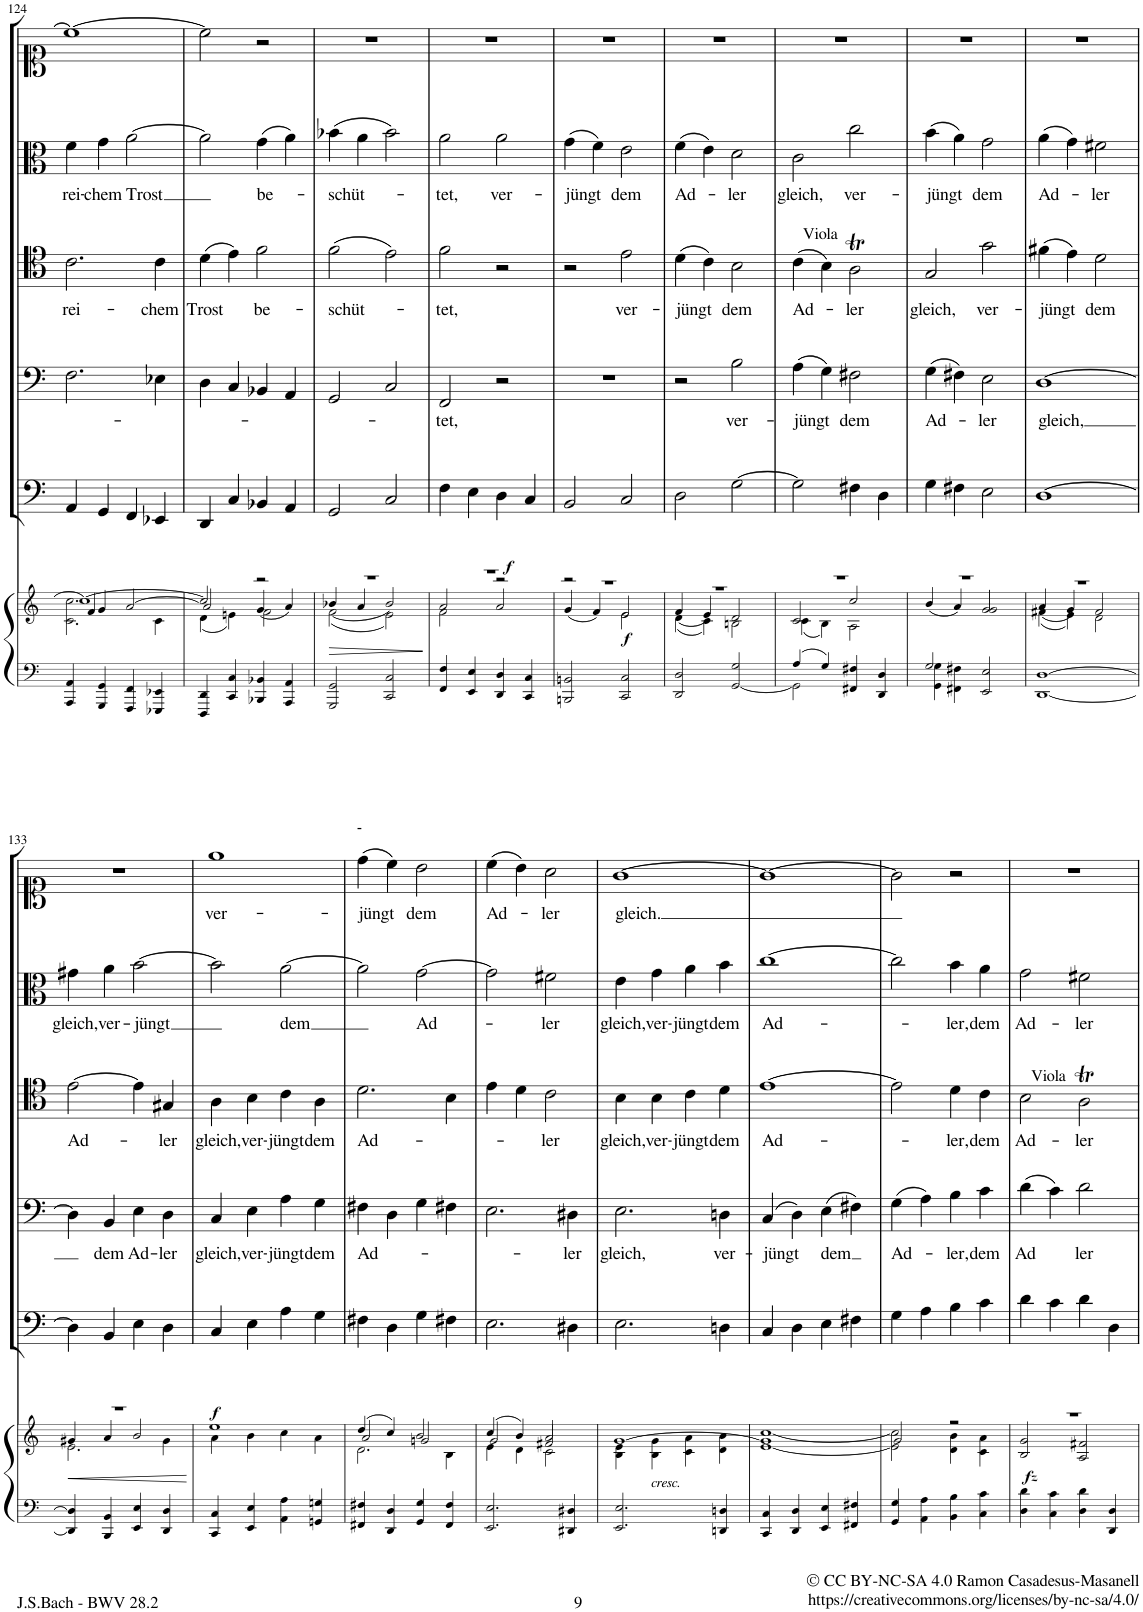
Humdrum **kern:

**kern	**kern	**dynam	**kern	**kern	**text	**kern	**text	**kern	**text	**kern	**text
*part6	*part6	*part6	*part5	*part4	*part4	*part3	*part3	*part2	*part2	*part1	*part1
*staff7	*staff6	*staff6/7	*staff5	*staff4	*staff4	*staff3	*staff3	*staff2	*staff2	*staff1	*staff1
*I"Piano reduction	*	*	*I"Continuo	*I"Basso. Trombone III. col Basso.	*	*I"Tenore.  Trombone II. Viola. Taille col Tenore.	*	*I"Alto. Trombone I.VioIino II. Oboe II. coll'Alto	*	*I"Soprano. Cornetto.Violino I. Oboe I. col Soprano	*
*I'Pno	*	*	*	*	*	*	*	*	*	*	*
!!LO:PB:g=z
*clefF4	*clefG2	*	*clefF4	*clefF4	*	*clefC4	*	*clefC3	*	*clefC1	*
*k[]	*k[]	*	*k[]	*k[]	*	*k[]	*	*k[]	*	*k[]	*
*M2/2	*M2/2	*	*M2/2	*M2/2	*	*M2/2	*	*M2/2	*	*M2/2	*
*met(c|)	*met(c|)	*	*met(c|)	*met(c|)	*	*met(c|)	*	*met(c|)	*	*met(c|)	*
=124	=124	=124	=124	=124	=124	=124	=124	=124	=124	=124	=124
*	*^	*	*	*	*	*	*	*	*	*	*
*	*	*^	*	*	*	*	*	*	*	*	*	*
!	!	!	!	!	!	!	!	!	!LO:LY:b	!	!LO:LY:b	!	!
4AAA/ 4AA/	1cc_	2.c\ 2.cc\	4f/	.	4AA/	2.F\	.	2.c\	rei-	4f\	rei-	1cc_	.
!	!	!	!	!	!	!	!	!	!	!	!LO:LY:b	!	!
4GGG/ 4GG/	.	.	4g/	.	4GG/	.	.	.	.	4g\	-chem	.	.
!	!	!	!	!	!	!	!	!	!	!	!LO:LY:b	!	!
4FFF/ 4FF/	.	.	[2a/	.	4FF/	.	.	.	.	[2a\	Trost	.	.
!	!	!	!	!	!	!	!	!	!LO:LY:b	!	!	!	!
4EEE-X/ 4EE-X/	.	4c\	.	.	4EE-X/	4E-X\	.	4c\	-chem	.	.	.	.
=125	=125	=125	=125	=125	=125	=125	=125	=125	=125	=125	=125	=125	=125
!	!	!	!	!	!	!	!	!	!LO:LY:b	!	!	!	!
4DDD/ 4DD/	2cc/]	(4d\	2a/]	.	4DD/	4D\	.	(4d\	Trost	2a\]	.	2cc\]	.
4CC/ 4C/	.	4en\)	.	.	4C/	4C/	.	4e\)	.	.	.	.	.
!	!	!	!	!	!	!	!	!	!LO:LY:b	!	!LO:LY:b	!	!
4BBB-X/ 4BB-X/	2r	2f\	(4g/	.	4BB-X/	4BB-X/	.	2f\	be-	(4g\	be-	2r	.
4AAA/ 4AA/	.	.	4a/)	.	4AA/	4AA/	.	.	.	4a\)	.	.	.
=126	=126	=126	=126	=126	=126	=126	=126	=126	=126	=126	=126	=126	=126
!	!	!	!	!LO:HP:b	!	!	!	!	!LO:LY:b	!	!LO:LY:b	!	!
2GGG/ 2GG/	1r	(2f\	(4b-X/	>	2GG/	2GG/	.	(2f\	-schüt-	(4b-X\	-schüt-	1r	.
.	.	.	4a/	.	.	.	.	.	.	4a\	.	.	.
2CC/ 2C/	.	2e\)	2b-/)	.	2C/	2C/	.	2e\)	.	2b-\)	.	.	.
=127	=127	=127	=127	=127	=127	=127	=127	=127	=127	=127	=127	=127	=127
!	!	!	!	!	!	!	!LO:LY:b	!	!LO:LY:b	!	!LO:LY:b	!	!
4FF/ 4F/	1r	2f\	2a/	.	4F\	2FF/	-tet,	2f\	-tet,	2a\	tet,	1r	.
4EE/ 4E/	.	.	.	.	4E\	.	.	.	.	.	.	.	.
!	!	!	!	!LO:DY:a	!	!	!	!	!	!	!LO:LY:b	!	!
4DD/ 4D/	.	2r	2a/	f	4D\	2r	.	2r	.	2a\	ver-	.	.
4CC/ 4C/	.	.	.	.	4C/	.	.	.	.	.	.	.	.
=128	=128	=128	=128	=128	=128	=128	=128	=128	=128	=128	=128	=128	=128
!	!	!	!	!	!	!	!	!	!	!	!LO:LY:b	!	!
2BBBn/ 2BBn/	1r	2r	(4g/	.	2BB/	1r	.	2r	.	(4g\	-jüngt	1r	.
.	.	.	4f/)	.	.	.	.	.	.	4f\)	.	.	.
!	!	!	!	!LO:DY:b	!	!	!	!	!LO:LY:b	!	!LO:LY:b	!	!
2CC/ 2C/	.	2e\	2e/	f	2C/	.	.	2e\	ver-	2e\	dem	.	.
=129	=129	=129	=129	=129	=129	=129	=129	=129	=129	=129	=129	=129	=129
!	!	!	!	!	!	!	!	!	!LO:LY:b	!	!LO:LY:b	!	!
2DD/ 2D/	1r	(4d\	(4f/	.	2D\	2r	.	(4d\	-jüngt	(4f\	Ad-	1r	.
.	.	4c\)	4e/)	.	.	.	.	4c\)	.	4e\)	.	.	.
!	!	!	!	!	!	!	!LO:LY:b	!	!LO:LY:b	!	!LO:LY:b	!	!
[<2GG/ 2G/	.	2Bn\	2d/	.	[2G\	2B\	ver-	2B\	dem	2d\	-ler	.	.
=130	=130	=130	=130	=130	=130	=130	=130	=130	=130	=130	=130	=130	=130
*^	*	*	*	*	*	*	*	*	*	*	*	*	*
!	!	!	!	!	!	!	!	!LO:LY:b	!	!LO:LY:b	!	!LO:LY:b	!	!
4A/	2GG\]	1r	(4c\	2c/	.	2G\]	(4A\	-jüngt	(4c\	Ad-	2c\	gleich,	1r	.
4G/	.	.	4B\)	.	.	.	4G\)	.	4B\)	.	.	.	.	.
!	!	!	!	!	!	!	!	!	!LO:TX:a:t=Viola	!	!	!	!	!
!	!	!	!	!	!	!	!	!LO:LY:b	!	!LO:LY:b	!	!LO:LY:b	!	!
2ryy	4FF#X/ 4F#X/	.	2A\	2cc/	.	4F#X\	2F#X\	dem	2AT\	ler	2cc\	ver-	.	.
.	4DD/ 4D/	.	.	.	.	4D\	.	.	.	.	.	.	.	.
=131	=131	=131	=131	=131	=131	=131	=131	=131	=131	=131	=131	=131	=131	=131
!	!	!	!	!	!	!	!	!LO:LY:b	!	!LO:LY:b	!	!LO:LY:b	!	!
2G/	4GG\ 4G\	1r	(4b/	2ryy	.	4G\	(4G\	Ad-	2G/	gleich,	(4b\	-jüngt	1r	.
.	4FF#X\ 4F#X\	.	4a/)	.	.	4F#X\	4F#X\)	.	.	.	4a\)	.	.	.
!	!	!	!	!	!	!	!	!LO:LY:b	!	!LO:LY:b	!	!LO:LY:b	!	!
2ryy	2EE/ 2E/	.	2g/	2g/	.	2E\	2E\	ler	2g\	ver-	2g\	dem	.	.
=132	=132	=132	=132	=132	=132	=132	=132	=132	=132	=132	=132	=132	=132	=132
!	!	!	!	!	!	!	!	!LO:LY:b	!	!LO:LY:b	!	!LO:LY:b	!	!
*v	*v	*	*	*	*	*	*	*	*	*	*	*	*	*
[1DD [1D	1r	(4f#X\	(4a/	.	[1D	[1D	gleich,	(4f#X\	-jüngt	(4a\	Ad-	1r	.
.	.	4e\)	4g/)	.	.	.	.	4e\)	.	4g\)	.	.	.
!	!	!	!	!	!	!	!	!	!LO:LY:b	!	!LO:LY:b	!	!
.	.	2d\	2f#/	.	.	.	.	2d\	dem	2f#X\	ler	.	.
!!LO:LB:g=z
=133	=133	=133	=133	=133	=133	=133	=133	=133	=133	=133	=133	=133	=133
!	!	!	!	!	!	!	!	!	!LO:LY:b	!	!LO:LY:b	!	!
4DD/] 4D/]	1r	2.e\	4g#X/	.	4D\]	4D\]	.	[2e\	Ad-	4g#X\	gleich,	1r	.
!	!	!	!	!	!	!	!LO:LY:b	!	!	!	!LO:LY:b	!	!
4BBB/ 4BB/	.	.	4a/	.	4BB/	4BB/	dem	.	.	4a\	ver-	.	.
!	!	!	!	!	!	!	!LO:LY:b	!	!	!	!LO:LY:b	!	!
4EE/ 4E/	.	.	2b/	.	4E\	4E\	Ad-	4e\]	.	[2b\	-jüngt	.	.
!	!	!	!	!	!	!	!LO:LY:b	!	!LO:LY:b	!	!	!	!
4DD/ 4D/	.	4g#\	.	.	4D\	4D\	-ler	4G#X/	-ler	.	.	.	.
*	*v	*v	*v	*	*	*	*	*	*	*	*	*	*
.	.	]	.	.	.	.	.	.	.	.	.
=134	=134	=134	=134	=134	=134	=134	=134	=134	=134	=134	=134
*	*^	*	*	*	*	*	*	*	*	*	*
!	!	!	!LO:DY:a	!	!	!LO:LY:b	!	!LO:LY:b	!	!	!	!LO:LY:b
4CC/ 4C/	1ee	4a\	f	4C/	4C/	gleich,	4A\	gleich,	2b\]	.	1ee	ver-
!	!	!	!	!	!	!LO:LY:b	!	!LO:LY:b	!	!	!	!
4EE/ 4E/	.	4b\	.	4E\	4E\	ver-	4B\	ver-	.	.	.	.
!	!	!	!	!	!	!LO:LY:b	!	!LO:LY:b	!	!LO:LY:b	!	!
4AA\ 4A\	.	4cc\	.	4A\	4A\	-jüngt	4c\	-jüngt	[2a\	dem	.	.
!	!	!	!	!	!	!LO:LY:b	!	!LO:LY:b	!	!	!	!
4GGn/ 4Gn/	.	4a\	.	4G\	4G\	dem	4A\	dem	.	.	.	.
=135	=135	=135	=135	=135	=135	=135	=135	=135	=135	=135	=135	=135
*	*	*^	*	*	*	*	*	*	*	*	*	*
!	!	!	!	!	!	!	!	!	!	!	!	!LO:TX:a:B:t=-	!
!	!	!	!	!	!	!	!LO:LY:b	!	!LO:LY:b	!	!	!	!LO:LY:b
4FF#X/ 4F#X/	(4dd/	2.d\	2a/	.	4F#X\	4F#X\	Ad-	2.d\	Ad-	2a\]	.	(4dd\	-jüngt
4DD/ 4D/	4cc/)	.	.	.	4D\	4D\	.	.	.	.	.	4cc\)	.
!	!	!	!	!	!	!	!	!	!	!	!LO:LY:b	!	!LO:LY:b
4GG/ 4G/	2b/	.	2gn/	.	4G\	4G\	.	.	.	[2g\	Ad-	2b\	dem
4FF#/ 4F#/	.	4B\	.	.	4F#X\	4F#X\	.	4B\	.	.	.	.	.
=136	=136	=136	=136	=136	=136	=136	=136	=136	=136	=136	=136	=136	=136
!	!	!	!	!	!	!	!	!	!	!	!	!	!LO:LY:b
2.EE/ 2.E/	(4cc/	4e\	2g/	.	2.E\	2.E\	.	4e\	.	2g\]	.	(4cc\	Ad-
.	4b/)	4d\	.	.	.	.	.	4d\	.	.	.	4b\)	.
!	!	!	!	!	!	!	!	!	!LO:LY:b	!	!LO:LY:b	!	!LO:LY:b
.	2a/	2c\	2f#X/	.	.	.	.	2c\	ler	2f#X\	ler	2a\	ler
!	!	!	!	!	!	!	!LO:LY:b	!	!	!	!	!	!
4DD#X/ 4D#X/	.	.	.	.	4D#X\	4D#X\	-ler	.	.	.	.	.	.
*	*	*v	*v	*	*	*	*	*	*	*	*	*	*
=137	=137	=137	=137	=137	=137	=137	=137	=137	=137	=137	=137	=137
!	!	!	!	!	!	!LO:LY:b	!	!LO:LY:b	!	!LO:LY:b	!	!LO:LY:b
2.EE/ 2.E/	[1g	4B\ 4e\	.	2.E\	2.E\	gleich,	4B\	gleich,	4e\	gleich,	[1g	gleich.
!	!	!LO:TX:b:i:t=cresc.	!	!	!	!	!	!	!	!	!	!
!	!	!	!	!	!	!	!	!LO:LY:b	!	!LO:LY:b	!	!
.	.	4B\ 4g\	.	.	.	.	4B\	ver-	4g\	ver-	.	.
!	!	!	!	!	!	!	!	!LO:LY:b	!	!LO:LY:b	!	!
.	.	4c\ 4a\	.	.	.	.	4c\	-jüngt	4a\	-jüngt	.	.
!	!	!	!	!	!	!LO:LY:b	!	!LO:LY:b	!	!LO:LY:b	!	!
4DDn/ 4Dn/	.	4d\ 4b\	.	4Dn\	4Dn\	ver-	4d\	dem	4b\	dem	.	.
=138	=138	=138	=138	=138	=138	=138	=138	=138	=138	=138	=138	=138
!	!	!	!	!	!	!LO:LY:b	!	!LO:LY:b	!	!LO:LY:b	!	!
*	*v	*v	*	*	*	*	*	*	*	*	*	*
4CC/ 4C/	[<1e 1g] [1cc	.	4C/	(4C/	-jüngt	[1e	Ad-	[1cc	Ad-	1g_	.
4DD/ 4D/	.	.	4D\	4D\)	.	.	.	.	.	.	.
!	!	!	!	!	!LO:LY:b	!	!	!	!	!	!
4EE/ 4E/	.	.	4E\	(4E\	dem	.	.	.	.	.	.
4FF#X/ 4F#X/	.	.	4F#X\	4F#X\)	.	.	.	.	.	.	.
=139	=139	=139	=139	=139	=139	=139	=139	=139	=139	=139	=139
*	*^	*	*	*	*	*	*	*	*	*	*
!	!	!	!	!	!	!LO:LY:b	!	!	!	!	!	!
4GG/ 4G/	2g/	2e\] 2cc\]	.	4G\	(4G\	Ad-	2e\]	.	2cc\]	.	2g\]	.
4AA\ 4A\	.	.	.	4A\	4A\)	.	.	.	.	.	.	.
!	!	!	!	!	!	!LO:LY:b	!	!LO:LY:b	!	!LO:LY:b	!	!
4BB\ 4B\	2r	4d\ 4b\	.	4B\	4B\	ler,	4d\	-ler,	4b\	-ler,	2r	.
!	!	!	!	!	!	!LO:LY:b	!	!LO:LY:b	!	!LO:LY:b	!	!
4C\ 4c\	.	4c\ 4a\	.	4c\	4c\	dem	4c\	dem	4a\	dem	.	.
=140	=140	=140	=140	=140	=140	=140	=140	=140	=140	=140	=140	=140
!	!	!	!LO:DY:b	!	!	!LO:LY:b	!	!LO:LY:b	!	!LO:LY:b	!	!
4D\ 4d\	1r	2B/ 2g/	fz	4d\	(4d\	Ad	2B\	Ad-	2g\	Ad-	1r	.
4C\ 4c\	.	.	.	4c\	4c\)	.	.	.	.	.	.	.
!	!	!	!	!	!	!	!LO:TX:a:t=Viola	!	!	!	!	!
!	!	!	!	!	!	!LO:LY:b	!	!LO:LY:b	!	!LO:LY:b	!	!
4D\ 4d\	.	2A/ 2f#X/	.	4d\	2d\	ler	2AT\	-ler	2f#X\	-ler	.	.
4DD/ 4D/	.	.	.	4D\	.	.	.	.	.	.	.	.
*	*v	*v	*	*	*	*	*	*	*	*	*	*
=	=	=	=	=	=	=	=	=	=	=	=
*-	*-	*-	*-	*-	*-	*-	*-	*-	*-	*-	*-
